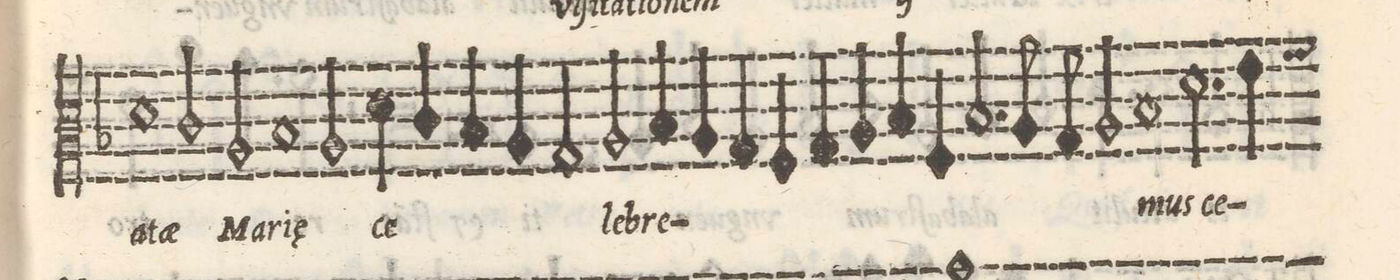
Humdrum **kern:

**kern	**text
*I"TENOR	*
*clefC3	*
*k[b-]	*
*met(C|)	*
*M2/1	*
1d	-a-
=21-	=21-
2c/	-tae
2A/	Ma-
1B-	-ri-
=22-	=22-
2A/	-ę
4d\	ce-
4c/	.
4B-/	.
4A/	.
2G/	.
=23-	=23-
2A/	-le-
4B-/	-bre-
4A/	.
4G/	.
4F/	.
4G/	.
4A/	.
=24-	=24-
4B-/	.
4F/	.
2.B-/	.
8A/	.
8G/	.
2A/	.
=25-	=25-
1B-	-mus
2.d\	ce-
4e\	.
*custos:f	*
=26-	=26-
*-	*-
